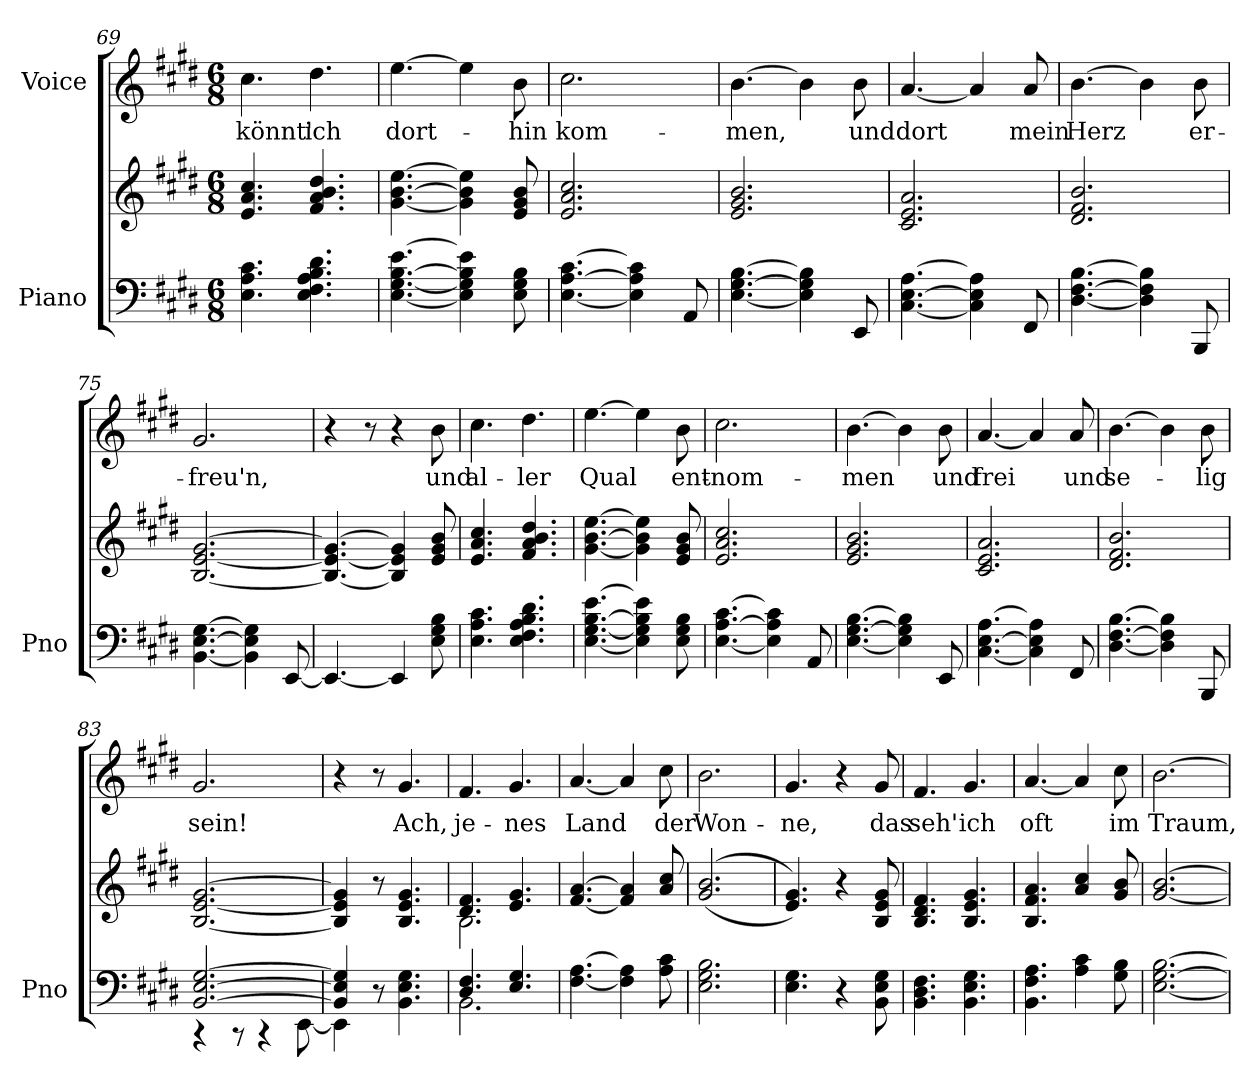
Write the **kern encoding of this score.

**kern	**kern	**kern	**text
*part2	*part2	*part1	*part1
*staff3	*staff2	*staff1	*staff1
*I"Piano	*	*I"Voice	*
*I'Pno	*	*	*
*clefF4	*clefG2	*clefG2	*
*k[f#c#g#d#]	*k[f#c#g#d#]	*k[f#c#g#d#]	*
*M6/8	*M6/8	*M6/8	*
=69	=69	=69	=69
!	!	!	!LO:LY:b
4.E\ 4.A\ 4.c#\	4.e/ 4.a/ 4.cc#/	4.cc#\	könnt'
!	!	!	!LO:LY:b
4.E\ 4.F#\ 4.A\ 4.B\ 4.d#\	4.f#/ 4.a/ 4.b/ 4.dd#/	4.dd#\	ich
=70	=70	=70	=70
!	!	!	!LO:LY:b
[4.E\ [<4.G#\ [4.B\ [4.e\	[4.g#\ [<4.b\ [4.ee\	[4.ee\	dort-
4E\] 4G#\] 4B\] 4e\]	4g#\] 4b\] 4ee\]	4ee\]	.
!	!	!	!LO:LY:b
8E\ 8G#\ 8B\	8e/ 8g#/ 8b/	8b\	hin
=71	=71	=71	=71
!	!	!	!LO:LY:b
[4.E\ [<4.A\ [4.c#\	2.e/ 2.a/ 2.cc#/	2.cc#\	kom-
4E\] 4A\] 4c#\]	.	.	.
8AA/	.	.	.
=72	=72	=72	=72
!	!	!	!LO:LY:b
[4.E\ [<4.G#\ [4.B\	2.e/ 2.g#/ 2.b/	[4.b\	-men,
4E\] 4G#\] 4B\]	.	4b\]	.
!	!	!	!LO:LY:b
8EE/	.	8b\	und
=73	=73	=73	=73
!	!	!	!LO:LY:b
[4.C#\ [<4.E\ [4.A\	2.c#/ 2.e/ 2.a/	[4.a/	dort
4C#\] 4E\] 4A\]	.	4a/]	.
!	!	!	!LO:LY:b
8FF#/	.	8a/	mein
=74	=74	=74	=74
!	!	!	!LO:LY:b
[4.D#\ [<4.F#\ [4.B\	2.d#/ 2.f#/ 2.b/	[4.b\	Herz
4D#\] 4F#\] 4B\]	.	4b\]	.
!	!	!	!LO:LY:b
8BBB/	.	8b\	er-
!!LO:PB:g=z
=75	=75	=75	=75
!	!	!	!LO:LY:b
[4.BB\ [4.E\ [4.G#\	[2.B/ [>2.e/ [2.g#/	2.g#/	-freu'n,
4BB\] 4E\] 4G#\]	.	.	.
[8EE/	.	.	.
=76	=76	=76	=76
4.EE/_	4.B/_ 4.e/_ 4.g#/_	4r	.
.	.	8r	.
4EE/]	4B/] 4e/] 4g#/]	4r	.
!	!	!	!LO:LY:b
8E\ 8G#\ 8B\	8e/ 8g#/ 8b/	8b\	und
=77	=77	=77	=77
!	!	!	!LO:LY:b
4.E\ 4.A\ 4.c#\	4.e/ 4.a/ 4.cc#/	4.cc#\	al-
!	!	!	!LO:LY:b
4.E\ 4.F#\ 4.A\ 4.B\ 4.d#\	4.f#/ 4.a/ 4.b/ 4.dd#/	4.dd#\	-ler
=78	=78	=78	=78
!	!	!	!LO:LY:b
[4.E\ [<4.G#\ [4.B\ [4.e\	[4.g#\ [4.b\ [4.ee\	[4.ee\	Qual
4E\] 4G#\] 4B\] 4e\]	4g#\] 4b\] 4ee\]	4ee\]	.
!	!	!	!LO:LY:b
8E\ 8G#\ 8B\	8e/ 8g#/ 8b/	8b\	ent-
=79	=79	=79	=79
!	!	!	!LO:LY:b
[4.E\ [<4.A\ [4.c#\	2.e/ 2.a/ 2.cc#/	2.cc#\	-nom-
4E\] 4A\] 4c#\]	.	.	.
8AA/	.	.	.
=80	=80	=80	=80
!	!	!	!LO:LY:b
[4.E\ [4.G#\ [4.B\	2.e/ 2.g#/ 2.b/	[4.b\	-men
4E\] 4G#\] 4B\]	.	4b\]	.
!	!	!	!LO:LY:b
8EE/	.	8b\	und
=81	=81	=81	=81
!	!	!	!LO:LY:b
[4.C#\ [4.E\ [4.A\	2.c#/ 2.e/ 2.a/	[4.a/	frei
4C#\] 4E\] 4A\]	.	4a/]	.
!	!	!	!LO:LY:b
8FF#/	.	8a/	und
=82	=82	=82	=82
!	!	!	!LO:LY:b
[4.D#\ [4.F#\ [4.B\	2.d#/ 2.f#/ 2.b/	[4.b\	se-
4D#\] 4F#\] 4B\]	.	4b\]	.
!	!	!	!LO:LY:b
8BBB/	.	8b\	lig
=83	=83	=83	=83
*^	*	*	*
!	!	!	!	!LO:LY:b
[2.BB/ [2.E/ [2.G#/	4r	[2.B/ [>2.e/ [2.g#/	2.g#/	sein!
.	8r	.	.	.
.	4r	.	.	.
.	[8EE\	.	.	.
!!LO:LB:g=z
=84	=84	=84	=84	=84
4BB/] 4E/] 4G#/]	4EE\]	4B/] 4e/] 4g#/]	4r	.
8r	8ryy	8r	8r	.
!	!	!	!	!LO:LY:b
4.BB\ 4.E\ 4.G#\	4.ryy	4.B/ 4.e/ 4.g#/	4.g#/	Ach,
=85	=85	=85	=85	=85
*	*	*^	*	*
!	!	!	!	!	!LO:LY:b
4.D#/ 4.F#/	2.BB\	4.d#/ 4.f#/	2.B\	4.f#/	je-
!	!	!	!	!	!LO:LY:b
4.E/ 4.G#/	.	4.e/ 4.g#/	.	4.g#/	-nes
*v	*v	*	*	*	*
*	*v	*v	*	*
=86	=86	=86	=86
!	!	!	!LO:LY:b
[4.F#\ [4.A\	[4.f#/ [4.a/	[4.a/	Land
4F#\] 4A\]	4f#/] 4a/]	4a/]	.
!	!	!	!LO:LY:b
8A\ 8c#\	8a/ 8cc#/	8cc#\	der
=87	=87	=87	=87
!	!	!	!LO:LY:b
2.E\ 2.G#\ 2.B\	((>2.g#/ 2.b/	2.b\	Won-
=88	=88	=88	=88
!	!	!	!LO:LY:b
4.E\ 4.G#\	4.e/ 4.g#/))	4.g#/	-ne,
4r	4r	4r	.
!	!	!	!LO:LY:b
8BB\ 8E\ 8G#\	8B/ 8e/ 8g#/	8g#/	das
=89	=89	=89	=89
!	!	!	!LO:LY:b
4.BB\ 4.D#\ 4.F#\	4.B/ 4.d#/ 4.f#/	4.f#/	seh'
!	!	!	!LO:LY:b
4.BB\ 4.E\ 4.G#\	4.B/ 4.e/ 4.g#/	4.g#/	ich
=90	=90	=90	=90
!	!	!	!LO:LY:b
4.BB\ 4.F#\ 4.A\	4.B/ 4.f#/ 4.a/	[4.a/	oft
4A\ 4c#\	4a/ 4cc#/	4a/]	.
!	!	!	!LO:LY:b
8G#\ 8B\	8g#/ 8b/	8cc#\	im
=91	=91	=91	=91
!	!	!	!LO:LY:b
[2.E\ [2.G#\ [2.B\	[2.g#/ [2.b/	[2.b\	Traum,
=	=	=	=
*-	*-	*-	*-
